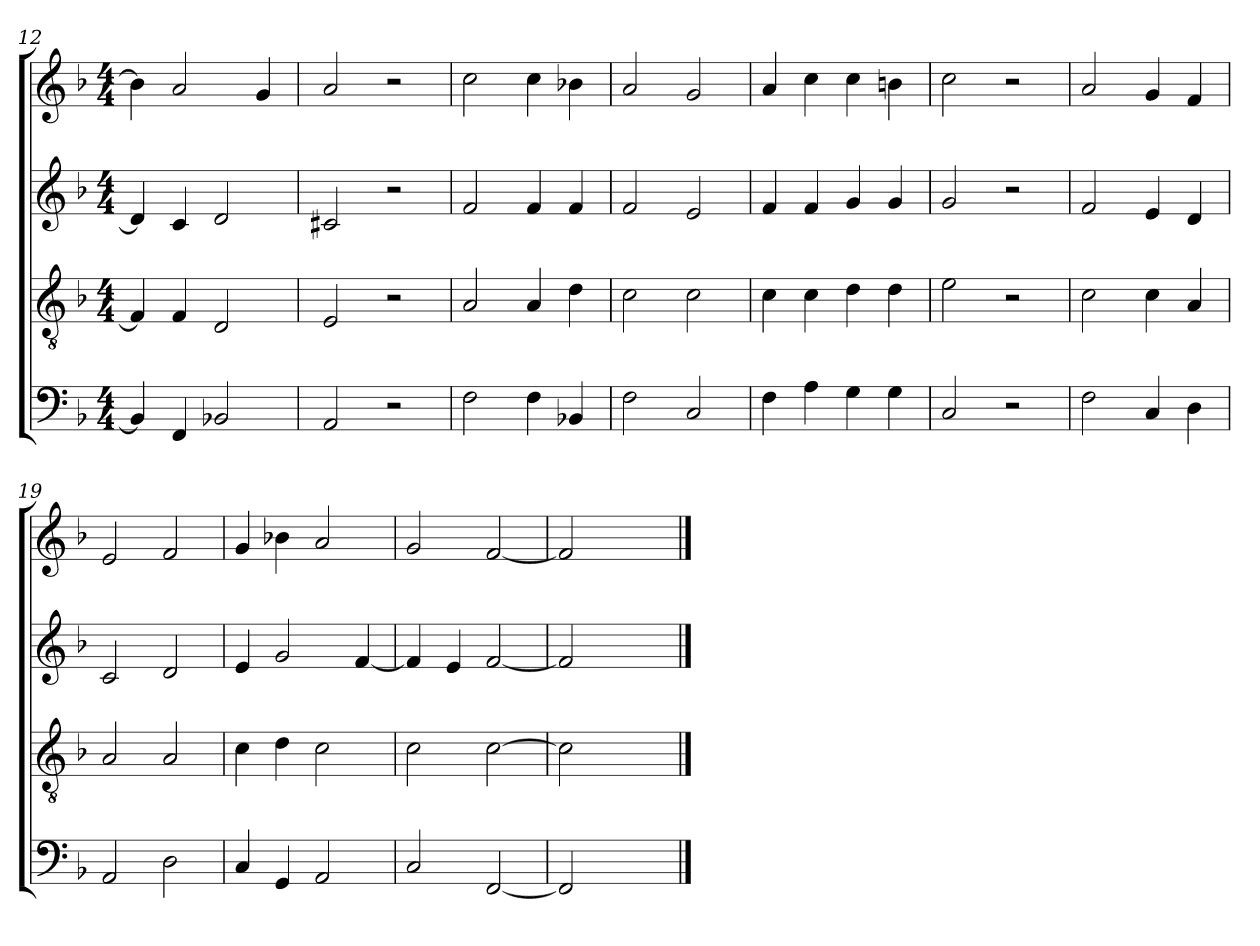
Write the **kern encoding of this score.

**kern	**kern	**kern	**kern
*part4	*part3	*part2	*part1
*staff4	*staff3	*staff2	*staff1
*clefF4	*clefGv2	*clefG2	*clefG2
*k[b-]	*k[b-]	*k[b-]	*k[b-]
*M4/4	*M4/4	*M4/4	*M4/4
=12	=12	=12	=12
4BB-]	4F]	4d]	4b-]
4FF	4F	4c	2a
2BB-X	2D	2d	.
.	.	.	4g
=13	=13	=13	=13
2AA	2E	2c#X	2a
2r	2r	2r	2r
=14	=14	=14	=14
2F	2A	2f	2cc
4F	4A	4f	4cc
4BB-X	4d	4f	4b-X
=15	=15	=15	=15
2F	2c	2f	2a
2C	2c	2e	2g
=16	=16	=16	=16
4F	4c	4f	4a
4A	4c	4f	4cc
4G	4d	4g	4cc
4G	4d	4g	4b
=17	=17	=17	=17
2C	2e	2g	2cc
2r	2r	2r	2r
=18	=18	=18	=18
2F	2c	2f	2a
4C	4c	4e	4g
4D	4A	4d	4f
=19	=19	=19	=19
2AA	2A	2c	2e
2D	2A	2d	2f
=20	=20	=20	=20
4C	4c	4e	4g
4GG	4d	2g	4b-X
2AA	2c	.	2a
.	.	[4f	.
=21	=21	=21	=21
2C	2c	4f]	2g
.	.	4e	.
[2FF	[2c	[2f	[2f
=22	=22	=22	=22
2FF]	2c]	2f]	2f]
2ryy	2ryy	2ryy	2ryy
==	==	==	==
*-	*-	*-	*-
